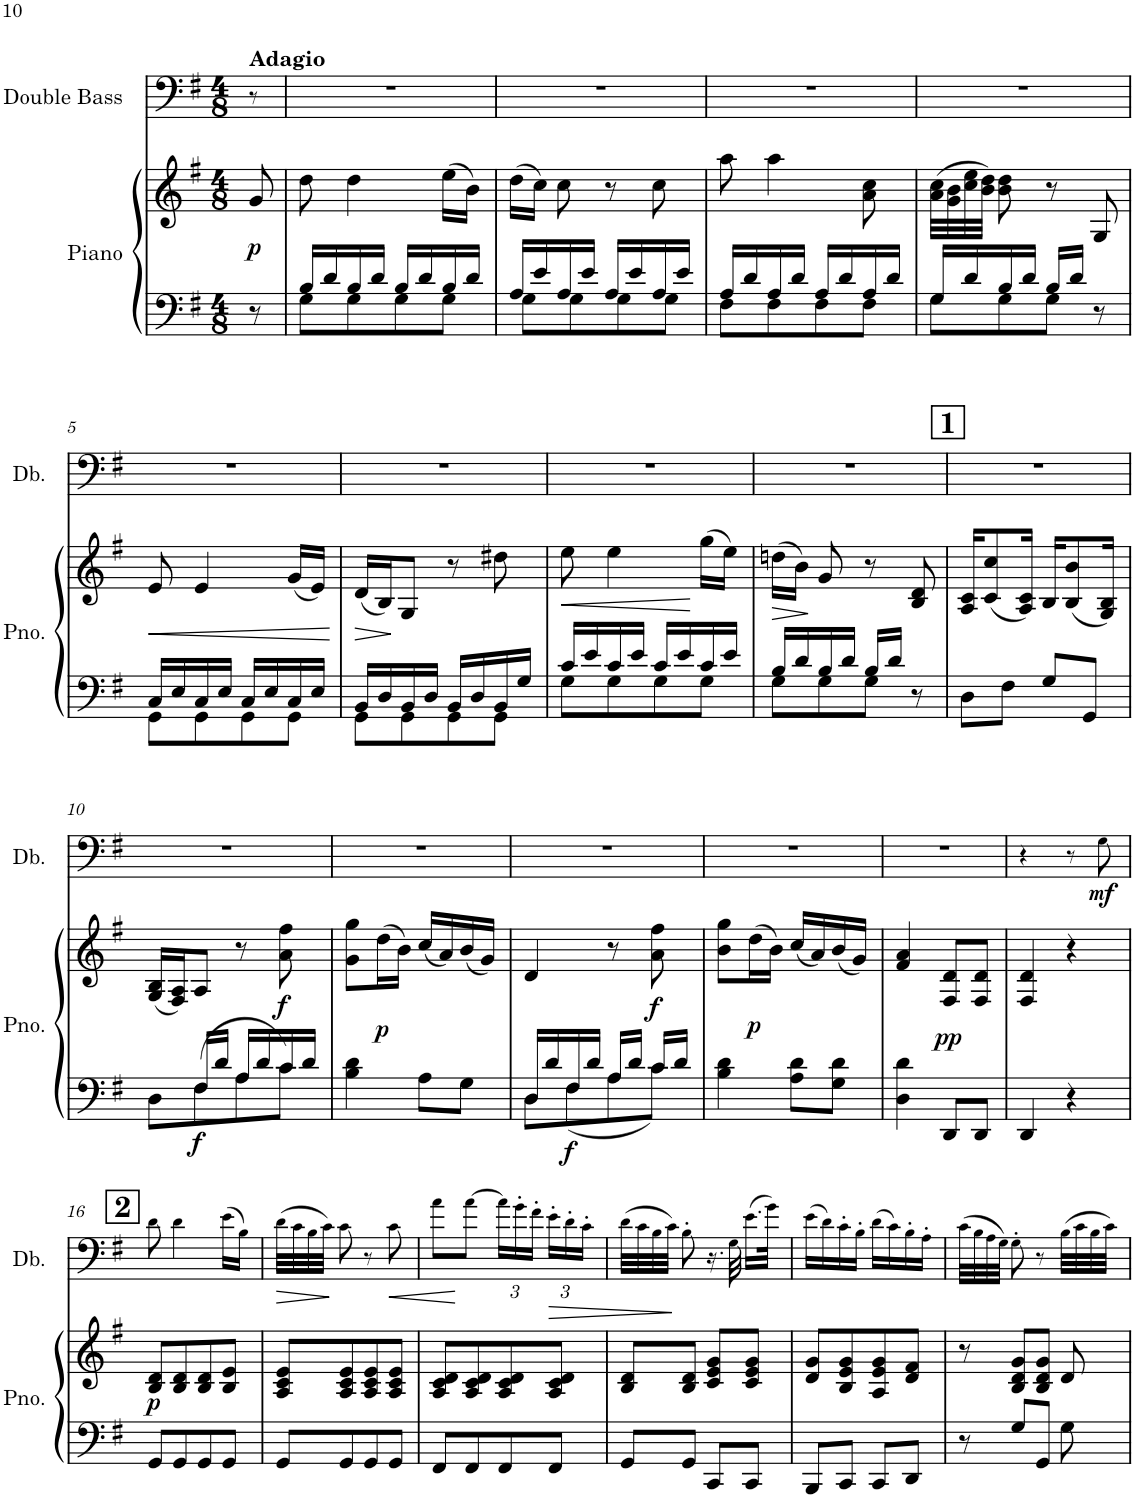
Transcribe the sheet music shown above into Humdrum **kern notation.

**kern	**kern	**dynam	**kern	**dynam
*part2	*part2	*part2	*part1	*part1
*staff3	*staff2	*staff2/3	*staff1	*staff1
*I"Piano	*	*	*I"Double Bass	*
*I'Pno.	*	*	*I'Db.	*
!!LO:PB:g=z
*clefF4	*clefG2	*	*clefF4	*
*	*	*	*Trd7c12	*
*k[f#]	*k[f#]	*	*k[f#]	*
*M4/8	*M4/8	*	*M4/8	*
=	=	=	=	=
!	!	!	!LO:TX:a:B:t=Adagio	!
!	!	!LO:DY:b	!	!
8r	8g/	p	8r	.
=1	=1	=1	=1	=1
*^	*	*	*	*
16B/LL	8G\L	8dd\	.	2r	.
16d/	.	.	.	.	.
16B/	8G\	4dd\	.	.	.
16d/JJ	.	.	.	.	.
16B/LL	8G\	.	.	.	.
16d/	.	.	.	.	.
16B/	8G\J	(16ee\LL	.	.	.
16d/JJ	.	16b\JJ)	.	.	.
=2	=2	=2	=2	=2	=2
16A/LL	8G\L	(16dd\LL	.	2r	.
16e/	.	16cc\JJ)	.	.	.
16A/	8G\	8cc\	.	.	.
16e/JJ	.	.	.	.	.
16A/LL	8G\	8r	.	.	.
16e/	.	.	.	.	.
16A/	8G\J	8cc\	.	.	.
16e/JJ	.	.	.	.	.
=3	=3	=3	=3	=3	=3
16A/LL	8F#\L	8aa\	.	2r	.
16d/	.	.	.	.	.
16A/	8F#\	4aa\	.	.	.
16d/JJ	.	.	.	.	.
16A/LL	8F#\	.	.	.	.
16d/	.	.	.	.	.
16A/	8F#\J	8a\ 8cc\	.	.	.
16d/JJ	.	.	.	.	.
=4	=4	=4	=4	=4	=4
16G/LL	8G\L	(32a\ 32cc\LLL	.	2r	.
.	.	32g\ 32b\	.	.	.
16d/	.	32cc\ 32ee\	.	.	.
.	.	32b\ 32dd\JJJ)	.	.	.
16B/	8G\	8b\ 8dd\	.	.	.
16d/JJ	.	.	.	.	.
16B/LL	8G\J	8r	.	.	.
16d/JJ	.	.	.	.	.
8r	8ryy	8G/	.	.	.
!!LO:LB:g=z
=5	=5	=5	=5	=5	=5
!	!	!	!LO:HP:b	!	!
16C/LL	8GG\L	8e/	<	2r	.
16E/	.	.	.	.	.
16C/	8GG\	4e/	.	.	.
16E/JJ	.	.	.	.	.
16C/LL	8GG\	.	.	.	.
16E/	.	.	.	.	.
16C/	8GG\J	(16g/LL	.	.	.
16E/JJ	.	16e/JJ)	.	.	.
*v	*v	*	*	*	*
.	.	[	.	.
=6	=6	=6	=6	=6
*^	*	*	*	*
!	!	!	!LO:HP:b	!	!
16BB/LL	8GG\L	(16d/LL	>	2r	.
16D/	.	16B/J)	.	.	.
16BB/	8GG\	8G/J	]	.	.
16D/JJ	.	.	.	.	.
16BB/LL	8GG\	8r	.	.	.
16D/	.	.	.	.	.
16BB/	8GG\J	8dd#X\	.	.	.
16G/JJ	.	.	.	.	.
=7	=7	=7	=7	=7	=7
!	!	!	!LO:HP:b	!	!
16c/LL	8G\L	8ee\	<	2r	.
16e/	.	.	.	.	.
16c/	8G\	4ee\	.	.	.
16e/JJ	.	.	.	.	.
16c/LL	8G\	.	.	.	.
16e/	.	.	.	.	.
16c/	8G\J	(16gg\LL	[	.	.
16e/JJ	.	16ee\JJ)	.	.	.
=8	=8	=8	=8	=8	=8
!	!	!	!LO:HP:b	!	!
16B/LL	8G\L	(16ddn\LL	>	2r	.
16d/	.	16b\JJ)	.	.	.
16B/	8G\	8g/	]	.	.
16d/JJ	.	.	.	.	.
16B/LL	8G\J	8r	.	.	.
16d/JJ	.	.	.	.	.
8r	8ryy	8B/ 8d/	.	.	.
*v	*v	*	*	*	*
!!LO:REH:place=s1:a:B:cj:fs=14:t=1
=9	=9	=9	=9	=9
8D\L	16A/ 16c/KL	.	2r	.
.	(8c/ 8cc/	.	.	.
8F#\J	.	.	.	.
.	16A/ 16c/Jk)	.	.	.
8G/L	16B/KL	.	.	.
.	(8B/ 8b/	.	.	.
8GG/J	.	.	.	.
.	16G/ 16B/Jk)	.	.	.
!!LO:LB:g=z
=10	=10	=10	=10	=10
*^	*	*	*	*
8D\L	8ryy	(16G/ 16B/LL	.	2r	.
.	.	16F#/ 16A/J)	.	.	.
!	!	!	!LO:DY:b=2	!	!
8F#\	16F#/LL	8A/J	f	.	.
.	16d/JJ	.	.	.	.
8A\	16A/LL	8r	.	.	.
.	16d/	.	.	.	.
!	!	!	!LO:DY:b	!	!
8c\J	16c/	8a\ 8ff#\	f	.	.
.	16d/JJ	.	.	.	.
*v	*v	*	*	*	*
=11	=11	=11	=11	=11
4B\ 4d\	8g\ 8gg\L	.	2r	.
!	!	!LO:DY:b	!	!
.	(16dd\L	p	.	.
.	16b\JJ)	.	.	.
8A\L	(16cc/LL	.	.	.
.	16a/)	.	.	.
8G\J	(16b/	.	.	.
.	16g/JJ)	.	.	.
=12	=12	=12	=12	=12
*^	*	*	*	*
16D/LL	8D\L	4d/	.	2r	.
16d/	.	.	.	.	.
!	!	!	!LO:DY:b=2	!	!
16F#/	8F#\	.	f	.	.
16d/JJ	.	.	.	.	.
16A/LL	8A\	8r	.	.	.
16d/JJ	.	.	.	.	.
!	!	!	!LO:DY:b	!	!
16c/LL	8c\J	8a\ 8ff#\	f	.	.
16d/JJ	.	.	.	.	.
*v	*v	*	*	*	*
=13	=13	=13	=13	=13
4B\ 4d\	8b\ 8gg\L	.	2r	.
!	!	!LO:DY:b	!	!
.	(16dd\L	p	.	.
.	16b\JJ)	.	.	.
8A\ 8d\L	(16cc/LL	.	.	.
.	16a/)	.	.	.
8G\ 8d\J	(16b/	.	.	.
.	16g/JJ)	.	.	.
=14	=14	=14	=14	=14
4D\ 4d\	4f#/ 4a/	.	2r	.
!	!	!LO:DY:b	!	!
8DD/L	8F#/ 8d/L	pp	.	.
8DD/J	8F#/ 8d/J	.	.	.
=15	=15	=15	=15	=15
4DD/	4F#/ 4d/	.	4r	.
4r	4r	.	8r	.
!	!	!	!	!LO:DY:b
.	.	.	8G!\	mf
!!LO:LB:g=z
!!LO:REH:place=s1:a:B:cj:fs=14:t=2
=16	=16	=16	=16	=16
!	!	!LO:DY:b	!	!
8GG/L	8B/ 8d/L	p	8d!\	.
8GG/	8B/ 8d/	.	4d!\	.
8GG/	8B/ 8d/	.	.	.
8GG/J	8B/ 8e/J	.	(16e!\LL	.
.	.	.	16B!\JJ)	.
=17	=17	=17	=17	=17
!	!	!	!	!LO:HP:b
8GG/L	8A/ 8c/ 8e/L	.	(32d!\LLL	>
.	.	.	32c!\	.
.	.	.	32B!\	.
.	.	.	32c!\JJJ)	.
8GG/	8A/ 8c/ 8e/	.	8c!\	]
8GG/	8A/ 8c/ 8e/	.	8r	.
!	!	!	!	!LO:HP:b
8GG/J	8A/ 8c/ 8e/J	.	8c!\	<
=18	=18	=18	=18	=18
8FF#/L	8A/ 8c/ 8d/L	.	8a!\L	.
8FF#/	8A/ 8c/ 8d/	.	[8a!\J	[
*	*	*	*Xbrackettup	*
8FF#/	8A/ 8c/ 8d/	.	24a!\LL]	.
.	.	.	24g'!\	.
.	.	.	24f#'!\JJ	.
!	!	!	!	!LO:HP:b
8FF#/J	8A/ 8c/ 8d/J	.	24e'!\LL	>
.	.	.	24d'!\	.
.	.	.	24c'!\JJ	.
=19	=19	=19	=19	=19
8GG/L	8B/ 8d/L	.	(32d!\LLL	.
.	.	.	32c!\	.
.	.	.	32B!\	.
.	.	.	32c!\JJJ)	.
8GG/J	8B/ 8d/J	.	8B'!\	]
8CC/L	8c/ 8e/ 8g/L	.	16.r	.
.	.	.	32G!\	.
8CC/J	8c/ 8e/ 8g/J	.	(16.e!\LL	.
.	.	.	32g!\JJk)	.
=20	=20	=20	=20	=20
8BBB/L	8d/ 8g/L	.	(16e!\LL	.
.	.	.	16d!\)	.
8CC/J	8B/ 8e/ 8g/	.	16c'!\	.
.	.	.	16B'!\JJ	.
8CC/L	8A/ 8e/ 8g/	.	(16d!\LL	.
.	.	.	16c!\)	.
8DD/J	8d/ 8f#/J	.	16B'!\	.
.	.	.	16A'!\JJ	.
=21	=21	=21	=21	=21
8r	8r	.	(32c!\LLL	.
.	.	.	32B!\	.
.	.	.	32A!\	.
.	.	.	32G!\JJJ)	.
8G/L	8B/ 8d/ 8g/L	.	8G'!\	.
8GG/J	8B/ 8d/ 8g/J	.	8r	.
8G\	8d/	.	(32B!\LLL	.
.	.	.	32c!\	.
.	.	.	32B!\	.
.	.	.	32c!\JJJ)	.
=	=	=	=	=
*-	*-	*-	*-	*-
